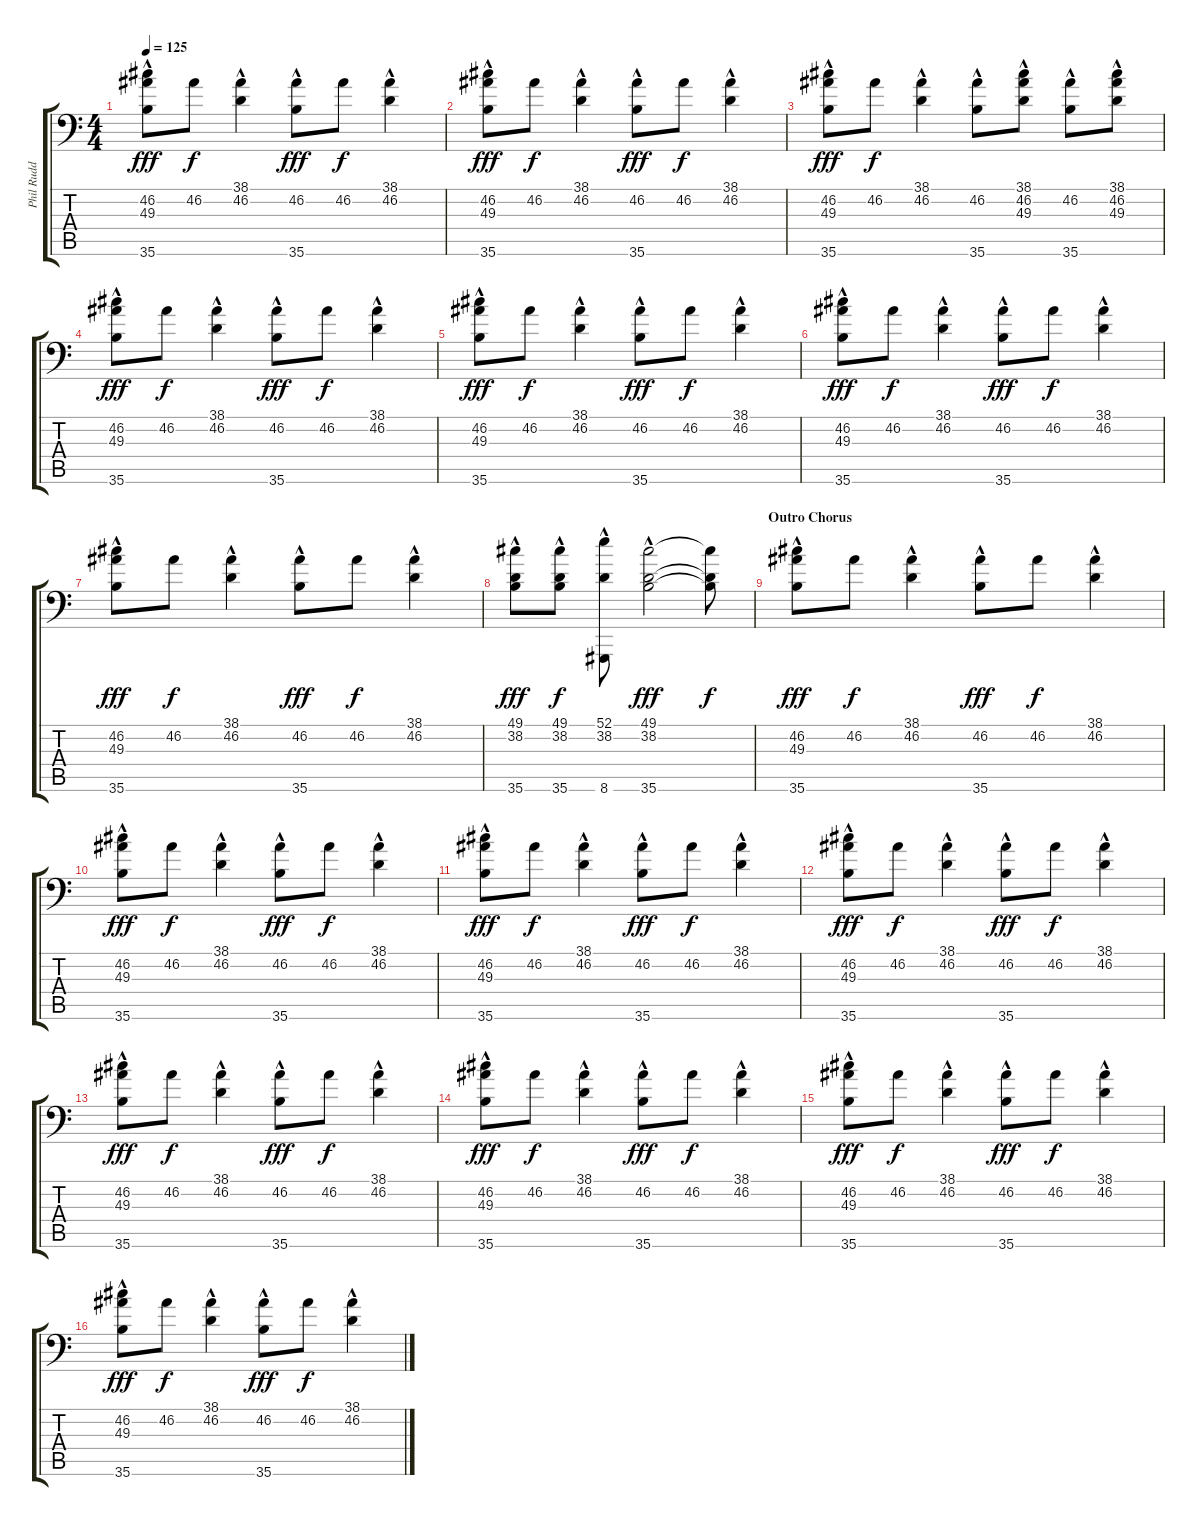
\track ("Phil Rudd" "Phil Rudd") {instrument acousticgrandpiano}
\staff {score tabs}
\tuning (C-1 C-1 C-1 C-1 C-1 C-1) {hide}
\ts (4 4)
\tempo 125
\clef f4
\ks c
(46.2 49.3 35.6{hac}).8{dy fff} 46.2.8{dy f} (38.1{hac} 46.2).4 (46.2 35.6{hac}).8{dy fff} 46.2.8{dy f} (38.1{hac} 46.2).4 |
(46.2 49.3 35.6{hac}).8{dy fff} 46.2.8{dy f} (38.1{hac} 46.2).4 (46.2 35.6{hac}).8{dy fff} 46.2.8{dy f} (38.1{hac} 46.2).4 |
(46.2 49.3 35.6{hac}).8{dy fff} 46.2.8{dy f} (38.1{hac} 46.2).4 (46.2{hac} 35.6).8 (38.1{hac} 46.2 49.3).8 (46.2{hac} 35.6).8 (38.1{hac} 46.2 49.3).8 |
(46.2 49.3 35.6{hac}).8{dy fff} 46.2.8{dy f} (38.1{hac} 46.2).4 (46.2 35.6{hac}).8{dy fff} 46.2.8{dy f} (38.1{hac} 46.2).4 |
(46.2 49.3 35.6{hac}).8{dy fff} 46.2.8{dy f} (38.1{hac} 46.2).4 (46.2 35.6{hac}).8{dy fff} 46.2.8{dy f} (38.1{hac} 46.2).4 |
(46.2 49.3 35.6{hac}).8{dy fff} 46.2.8{dy f} (38.1{hac} 46.2).4 (46.2 35.6{hac}).8{dy fff} 46.2.8{dy f} (38.1{hac} 46.2).4 |
(46.2 49.3 35.6{hac}).8{dy fff} 46.2.8{dy f} (38.1{hac} 46.2).4 (46.2 35.6{hac}).8{dy fff} 46.2.8{dy f} (38.1{hac} 46.2).4 |
(49.1{hac} 38.2{hac} 35.6{hac}).8{dy fff} (49.1{hac} 38.2{hac} 35.6).8{dy f} (52.1{hac} 38.2{hac} 8.6).8 (49.1{hac} 38.2{hac} 35.6{hac}).2{dy fff} (49.1{t} 38.2{t} 35.6{t}).8{dy f} |
\section ("" "Outro Chorus")
(46.2 49.3 35.6{hac}).8{dy fff} 46.2.8{dy f} (38.1{hac} 46.2).4 (46.2 35.6{hac}).8{dy fff} 46.2.8{dy f} (38.1{hac} 46.2).4 |
(46.2 49.3 35.6{hac}).8{dy fff} 46.2.8{dy f} (38.1{hac} 46.2).4 (46.2 35.6{hac}).8{dy fff} 46.2.8{dy f} (38.1{hac} 46.2).4 |
(46.2 49.3 35.6{hac}).8{dy fff} 46.2.8{dy f} (38.1{hac} 46.2).4 (46.2 35.6{hac}).8{dy fff} 46.2.8{dy f} (38.1{hac} 46.2).4 |
(46.2 49.3 35.6{hac}).8{dy fff} 46.2.8{dy f} (38.1{hac} 46.2).4 (46.2 35.6{hac}).8{dy fff} 46.2.8{dy f} (38.1{hac} 46.2).4 |
(46.2 49.3 35.6{hac}).8{dy fff} 46.2.8{dy f} (38.1{hac} 46.2).4 (46.2 35.6{hac}).8{dy fff} 46.2.8{dy f} (38.1{hac} 46.2).4 |
(46.2 49.3 35.6{hac}).8{dy fff} 46.2.8{dy f} (38.1{hac} 46.2).4 (46.2 35.6{hac}).8{dy fff} 46.2.8{dy f} (38.1{hac} 46.2).4 |
(46.2 49.3 35.6{hac}).8{dy fff} 46.2.8{dy f} (38.1{hac} 46.2).4 (46.2 35.6{hac}).8{dy fff} 46.2.8{dy f} (38.1{hac} 46.2).4 |
(46.2 49.3 35.6{hac}).8{dy fff} 46.2.8{dy f} (38.1{hac} 46.2).4 (46.2 35.6{hac}).8{dy fff} 46.2.8{dy f} (38.1{hac} 46.2).4
